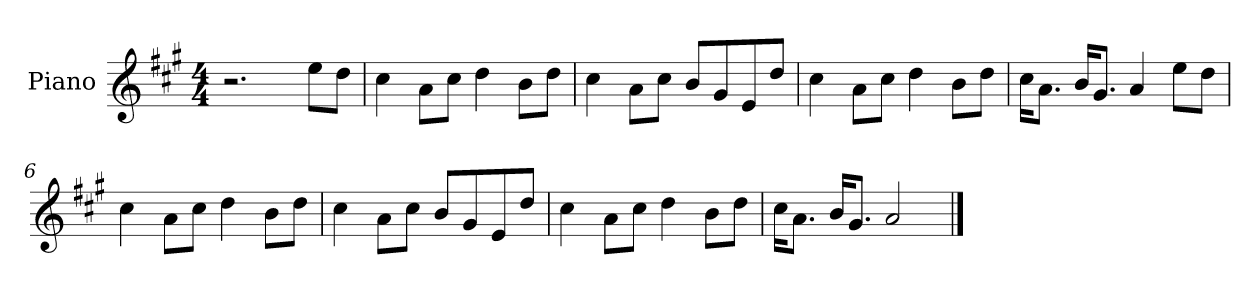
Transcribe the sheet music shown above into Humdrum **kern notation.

**kern
*part1
*staff1
*I"Piano
*I'Pno
*clefG2
*k[f#c#g#]
*M4/4
=1
2.r
8ee\L
8dd\J
=2
4cc#\
8a\L
8cc#\J
4dd\
8b\L
8dd\J
=3
4cc#\
8a\L
8cc#\J
8b/L
8g#/
8e/
8dd/J
=4
4cc#\
8a\L
8cc#\J
4dd\
8b\L
8dd\J
=5
16cc#\KL
8.a\J
16b/KL
8.g#/J
4a/
8ee\L
8dd\J
=6
4cc#\
8a\L
8cc#\J
4dd\
8b\L
8dd\J
=7
4cc#\
8a\L
8cc#\J
8b/L
8g#/
8e/
8dd/J
=8
4cc#\
8a\L
8cc#\J
4dd\
8b\L
8dd\J
=9
16cc#\KL
8.a\J
16b/KL
8.g#/J
2a/
==
*-
